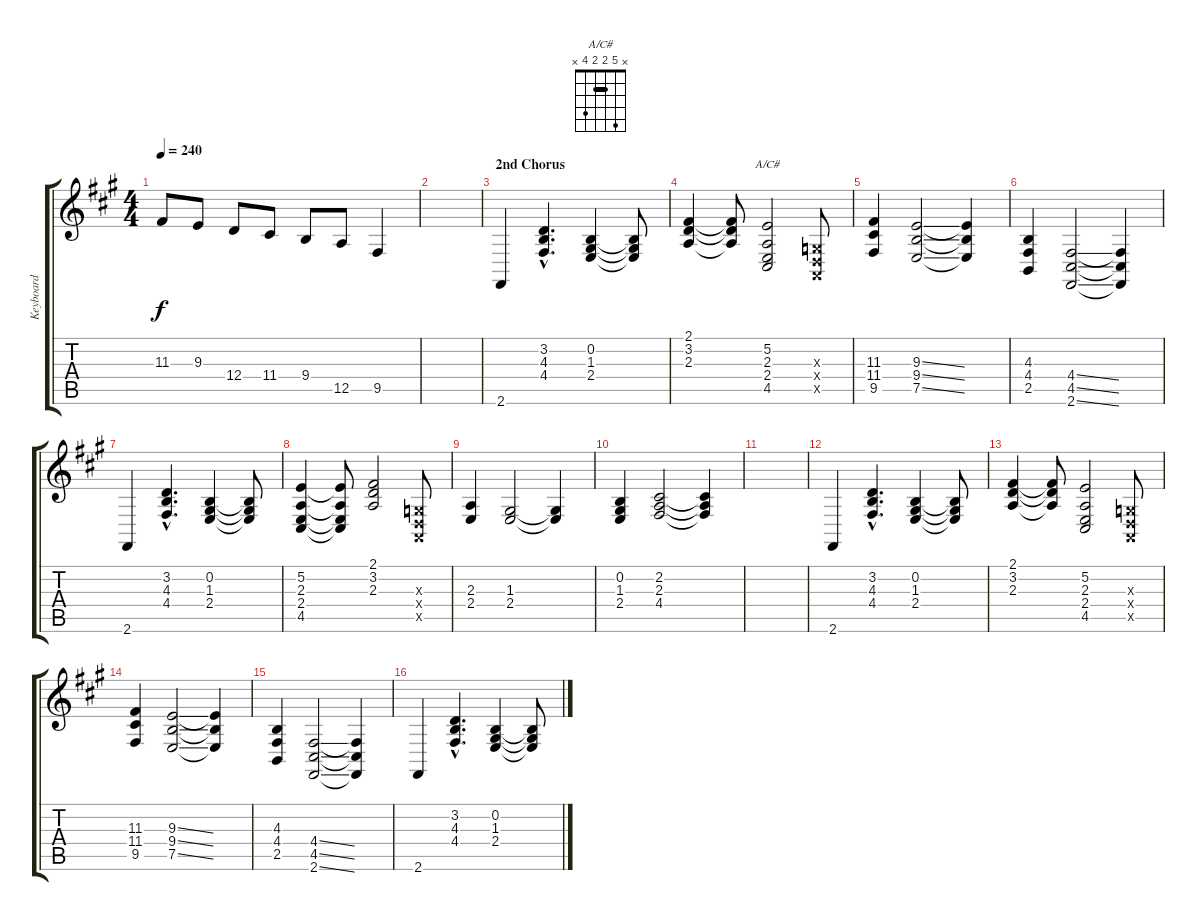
\track ("Keyboard" "Keyboard") {instrument stringensemble1}
\staff {score tabs}
\tuning (E4 B3 G3 D3 A2 E2) {hide}
\chord ("A/C#" x 5 2 2 4 x) {barre 2}
\ts (4 4)
\tempo 240
\clef g2
\ks a
11.3.8{dy f} 9.3.8 12.4.8 11.4.8 9.4.8 12.5.8 9.5.4 |
|
\section ("" "2nd Chorus")
2.6.4 (3.2{hac} 4.3{hac} 4.4{hac}).4{d} (0.2 1.3 2.4).4 (0.2{t} 1.3{t} 2.4{t}).8 |
(2.1 3.2 2.3).4 (2.1{t} 3.2{t} 2.3{t}).8 (5.2 2.3 2.4 4.5).2{ch "A/C#"} (0.3{x} 0.4{x} 0.5{x}).8 |
(11.3 11.4 9.5).4 (9.3{ss} 9.4{ss} 7.5{ss}).2 (9.3{t} 9.4{t} 7.5{t}).4 |
(4.3 4.4 2.5).4 (4.4{ss} 4.5{ss} 2.6{ss}).2 (4.4{t} 4.5{t} 2.6{t}).4 |
2.6.4 (3.2{hac} 4.3{hac} 4.4{hac}).4{d} (0.2 1.3 2.4).4 (0.2{t} 1.3{t} 2.4{t}).8 |
(5.2 2.3 2.4 4.5).4 (5.2{t} 2.3{t} 2.4{t} 4.5{t}).8 (2.1 3.2 2.3).2 (0.3{x} 0.4{x} 0.5{x}).8 |
(2.3 2.4).4 (1.3 2.4).2 (1.3{t} 2.4{t}).4 |
(0.2 1.3 2.4).4 (2.2 2.3 4.4).2 (2.2{t} 2.3{t} 4.4{t}).4 |
|
2.6.4 (3.2{hac} 4.3{hac} 4.4{hac}).4{d} (0.2 1.3 2.4).4 (0.2{t} 1.3{t} 2.4{t}).8 |
(2.1 3.2 2.3).4 (2.1{t} 3.2{t} 2.3{t}).8 (5.2 2.3 2.4 4.5).2 (0.3{x} 0.4{x} 0.5{x}).8 |
(11.3 11.4 9.5).4 (9.3{ss} 9.4{ss} 7.5{ss}).2 (9.3{t} 9.4{t} 7.5{t}).4 |
(4.3 4.4 2.5).4 (4.4{ss} 4.5{ss} 2.6{ss}).2 (4.4{t} 4.5{t} 2.6{t}).4 |
2.6.4 (3.2{hac} 4.3{hac} 4.4{hac}).4{d} (0.2 1.3 2.4).4 (0.2{t} 1.3{t} 2.4{t}).8
